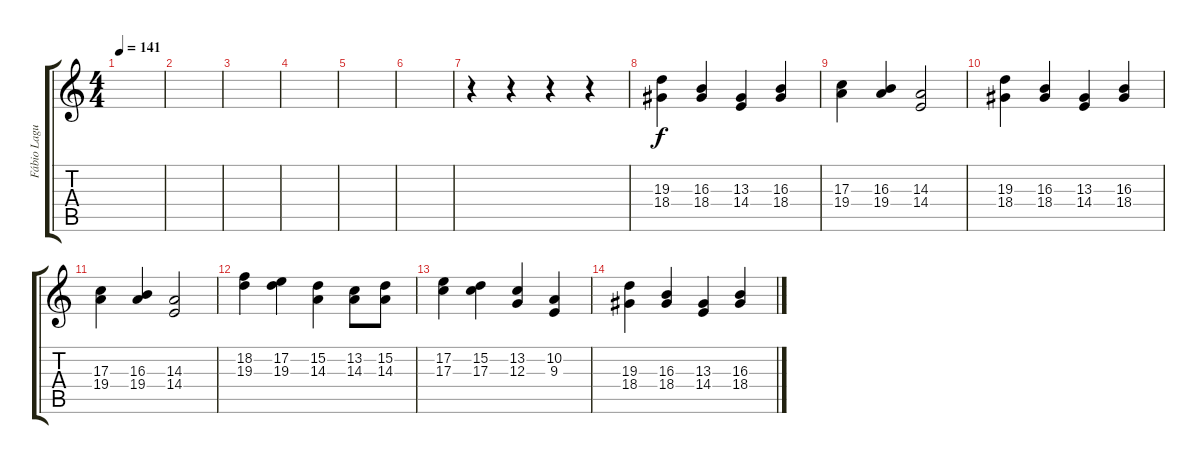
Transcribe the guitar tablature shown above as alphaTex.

\track ("Fábio Laguna" "Fábio Lagu") {instrument flute}
\staff {score tabs}
\tuning (E4 B3 G3 D3 A2 E2) {hide}
\ts (4 4)
\tempo 141
\clef g2
\ks c
|
|
|
|
|
|
r.4 r.4 r.4 r.4{volume 9} |
(19.3 18.4).4 (16.3 18.4).4 (13.3 14.4).4 (16.3 18.4).4 |
(17.3 19.4).4 (16.3 19.4).4 (14.3 14.4).2 |
(19.3 18.4).4 (16.3 18.4).4 (13.3 14.4).4 (16.3 18.4).4 |
(17.3 19.4).4 (16.3 19.4).4 (14.3 14.4).2 |
(18.2 19.3).4 (17.2 19.3).4 (15.2 14.3).4 (13.2 14.3).8 (15.2 14.3).8 |
(17.2 17.3).4 (15.2 17.3).4 (13.2 12.3).4 (10.2 9.3).4 |
(19.3 18.4).4 (16.3 18.4).4 (13.3 14.4).4 (16.3 18.4).4
